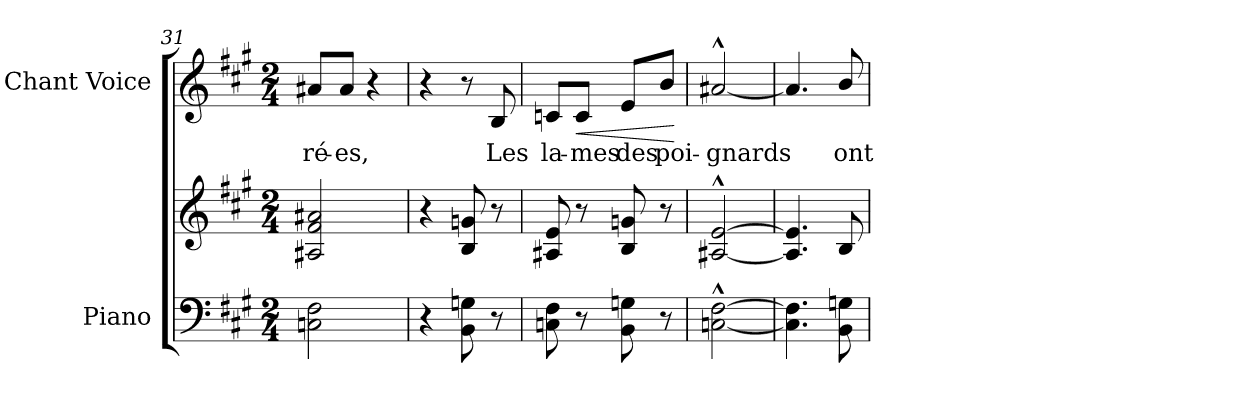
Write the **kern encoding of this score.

**kern	**kern	**kern	**text	**dynam
*part2	*part2	*part1	*part1	*part1
*staff3	*staff2	*staff1	*staff1	*staff1
*I"Piano	*	*I"Chant Voice	*	*
*I'Pno	*	*	*	*
*clefF4	*clefG2	*clefG2	*	*
*k[f#c#g#]	*k[f#c#g#]	*k[f#c#g#]	*	*
*M2/4	*M2/4	*M2/4	*	*
=31	=31	=31	=31	=31
2Cn\ 2F#\	2A#X/ 2f#/ 2a#X/	8a#X/L	-ré-	.
.	.	8a#/J	-es,	.
.	.	4r	.	.
=32	=32	=32	=32	=32
4r	4r	4r	.	.
8BB\ 8Gn\	8B/ 8gn/	8r	.	.
8r	8r	8B/	Les	.
=33	=33	=33	=33	=33
8Cn\ 8F#\	8A#X/ 8e/	8cn/L	la-	.
!	!	!	!	!LO:HP:b
8r	8r	8c/J	-mes	<
8BB\ 8Gn\	8B/ 8gn/	8e/L	des	.
8r	8r	8b/J	poi-	.
.	.	.	.	[
=34	=34	=34	=34	=34
[2Cn\^^ [2F#\^^	[2A#X/^^ [2e/^^	[2a#X^^/	-gnards	.
=35	=35	=35	=35	=35
4.C\] 4.F#\]	4.A#/] 4.e/]	4.a#/]	.	.
8BB\ 8Gn\	8B/	8b/	ont	.
=	=	=	=	=
*-	*-	*-	*-	*-
